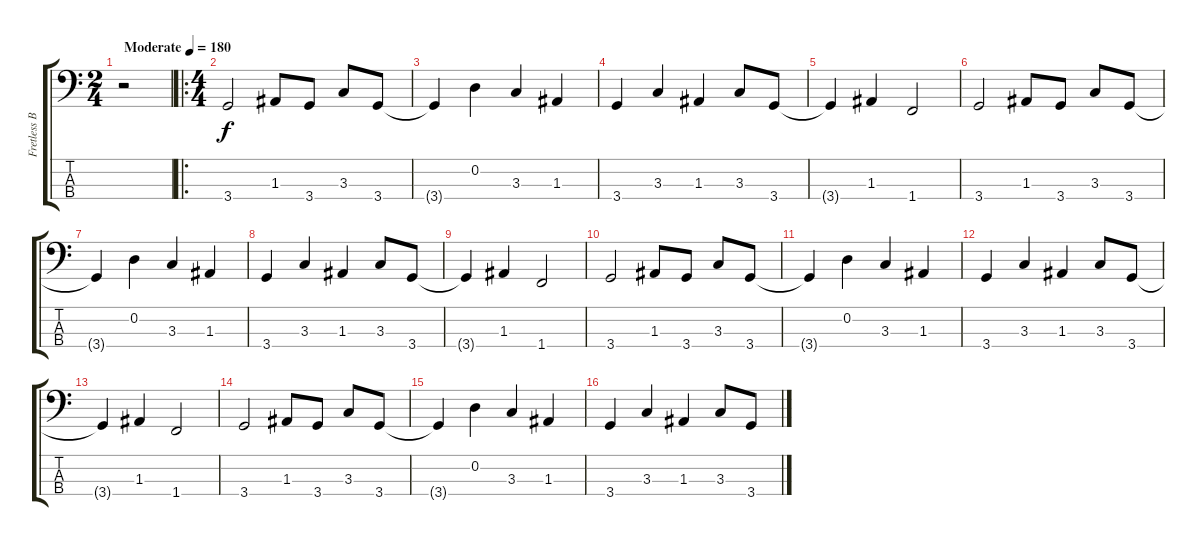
\track ("Fretless Bass" "Fretless B") {instrument fretlessbass}
\staff {score tabs}
\tuning (G2 D2 A1 E1) {hide}
\ts (2 4)
\tempo (180 "Moderate")
\clef f4
\ks c
r.2{dy f instrument fretlessbass} |
\ro
\ts (4 4)
3.4.2 1.3.8 3.4.8 3.3.8 3.4.8 |
3.4{t}.4 0.2.4 3.3.4 1.3.4 |
3.4.4 3.3.4 1.3.4 3.3.8 3.4.8 |
3.4{t}.4 1.3.4 1.4.2 |
3.4.2 1.3.8 3.4.8 3.3.8 3.4.8 |
3.4{t}.4 0.2.4 3.3.4 1.3.4 |
3.4.4 3.3.4 1.3.4 3.3.8 3.4.8 |
3.4{t}.4 1.3.4 1.4.2 |
3.4.2 1.3.8 3.4.8 3.3.8 3.4.8 |
3.4{t}.4 0.2.4 3.3.4 1.3.4 |
3.4.4 3.3.4 1.3.4 3.3.8 3.4.8 |
3.4{t}.4 1.3.4 1.4.2 |
3.4.2 1.3.8 3.4.8 3.3.8 3.4.8 |
3.4{t}.4 0.2.4 3.3.4 1.3.4 |
3.4.4 3.3.4 1.3.4 3.3.8 3.4.8
